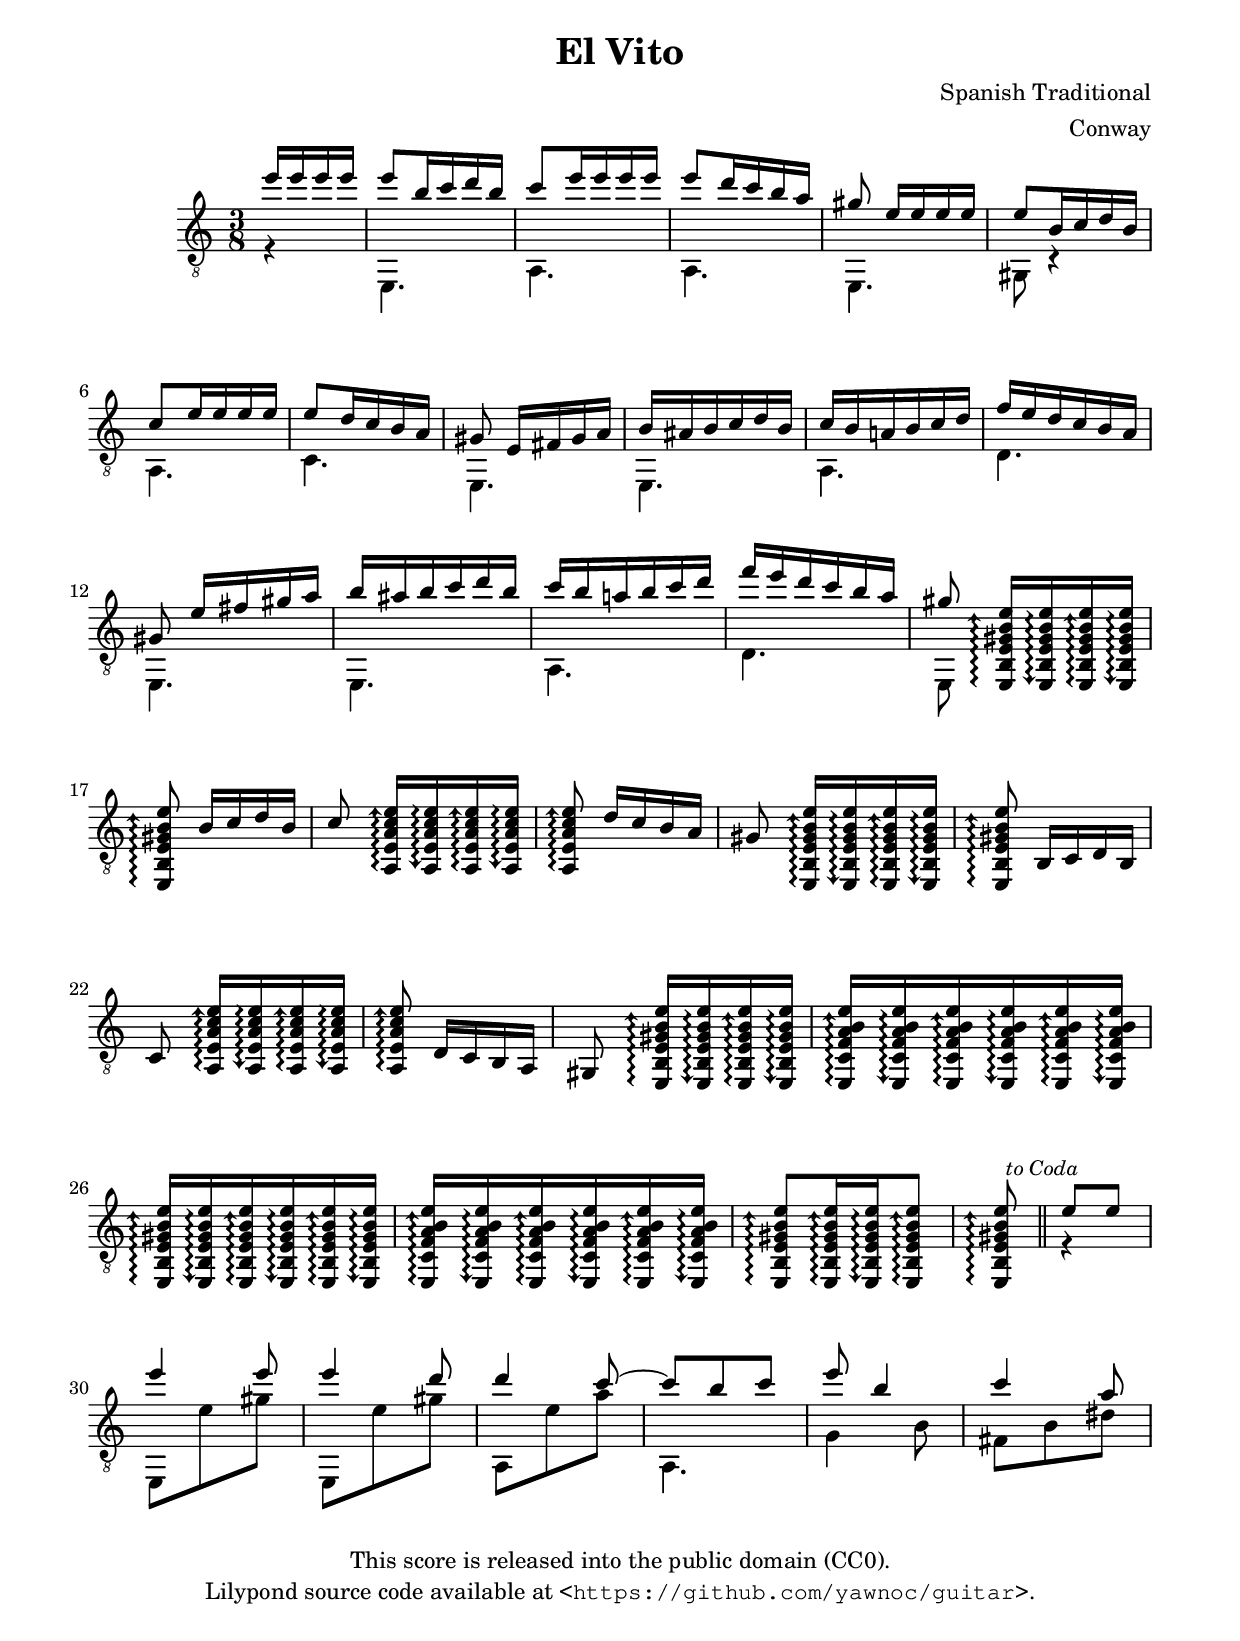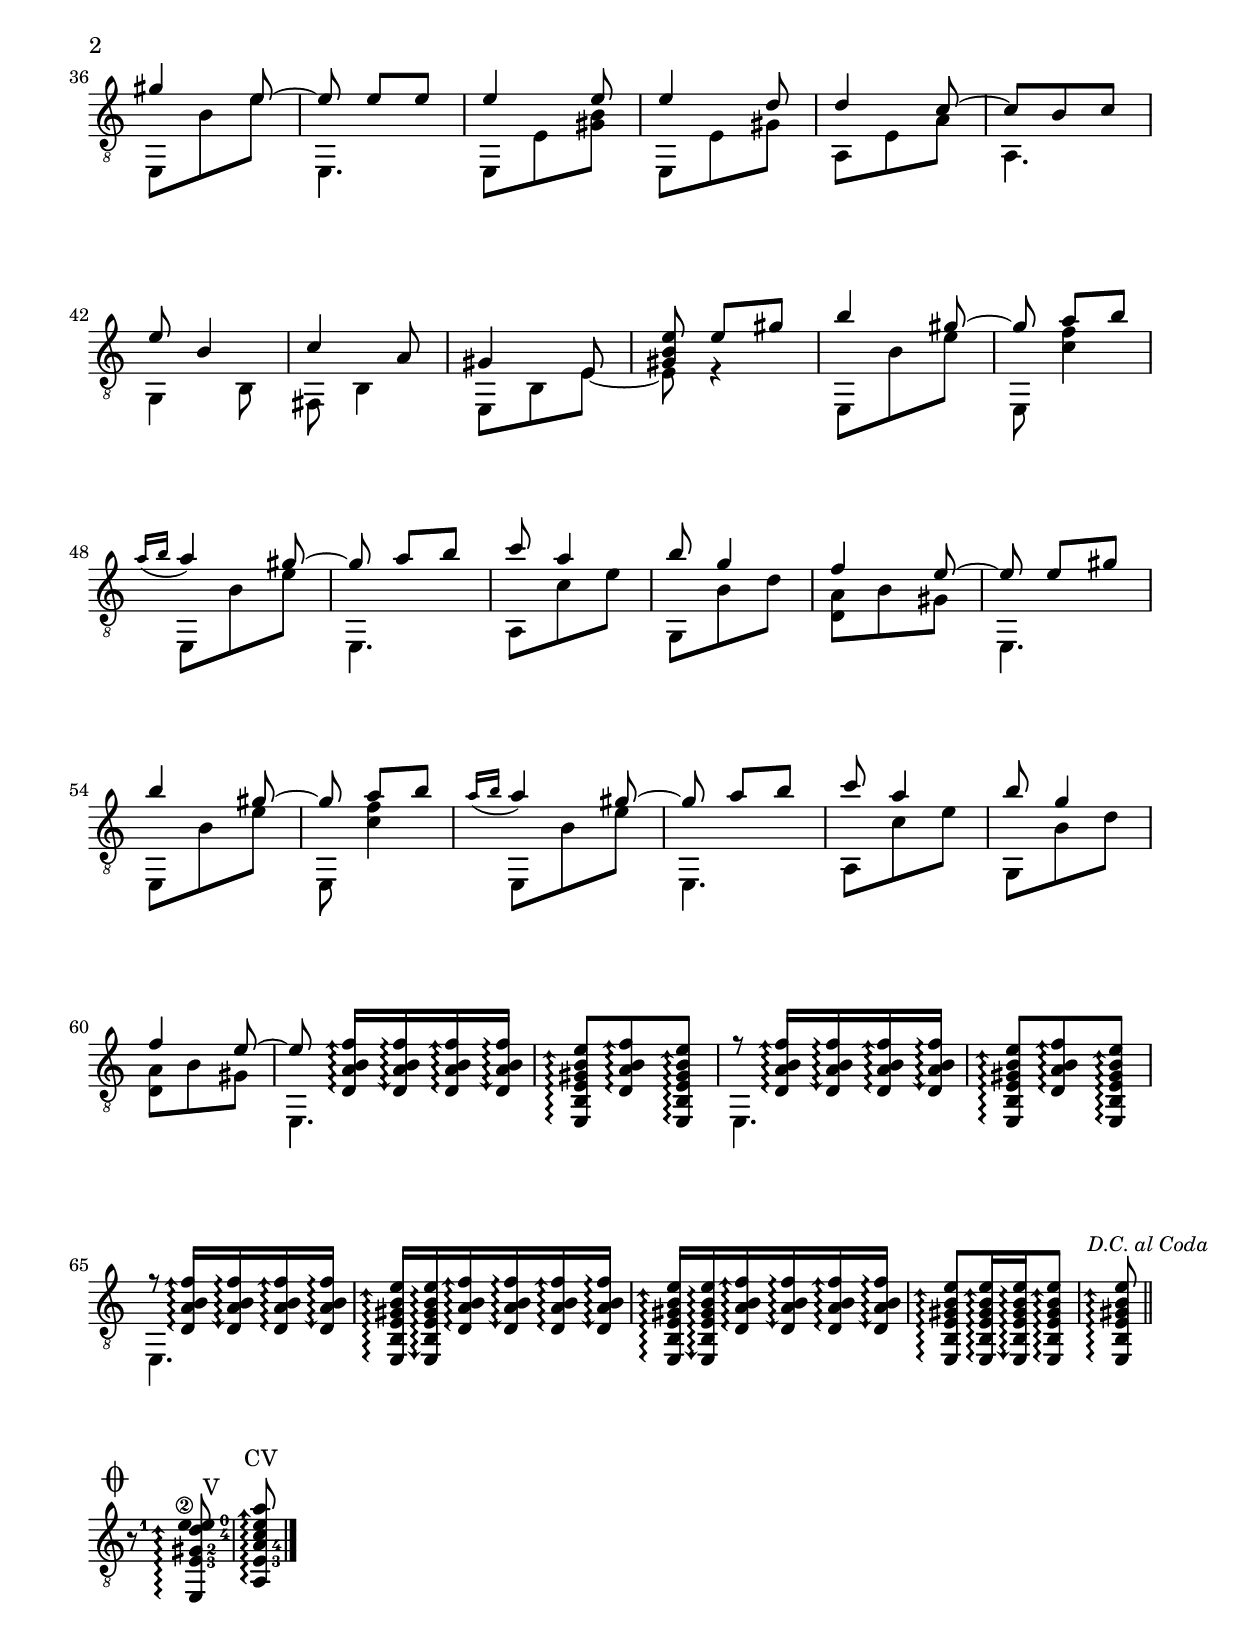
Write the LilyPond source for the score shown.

\version "2.18.2"


%%%%%%%%%%%%%%%%%%%%%%%%%%%%%%%%%%%%%%%%%%%%%%%%%%%%%%%%%%%%%%%%
% General
%%%%%%%%%%%%%%%%%%%%%%%%%%%%%%%%%%%%%%%%%%%%%%%%%%%%%%%%%%%%%%%%

\paper {
  top-margin = 1.5\cm
  left-margin = 1.5\cm
  right-margin = 1.5\cm
  bottom-margin = 1.5\cm
  ragged-last-bottom = ##f
  footnote-separator-markup = \markup { \vspace #1.5 }
}

globalSettings = {
  \accidentalStyle modern
  \compressFullBarRests
  \mergeDifferentlyHeadedOn
  \mergeDifferentlyDottedOn
  \numericTimeSignature
  \pointAndClickOff
  \override TextScript.extra-offset = #'(0 . 0.7)
  \override Score.FootnoteItem.annotation-line = ##f
}

origin-url = "https://github.com/yawnoc/guitar"

\header {
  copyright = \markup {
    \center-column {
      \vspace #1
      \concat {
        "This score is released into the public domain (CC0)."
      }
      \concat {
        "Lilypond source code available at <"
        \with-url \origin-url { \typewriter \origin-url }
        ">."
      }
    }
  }
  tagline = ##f
}

triplet = #(define-music-function
  (parser location music) (ly:music?)
  #{
    \tuplet 3/2 { $music }
  #}
)

tripletDuple = #(define-music-function
  (parser location music) (ly:music?)
  #{
    \tuplet 6/4 { $music }
  #}
)

overrideBeamedStemLengths = #(define-scheme-function
  (parser location lengths) (list?)
  #{
    \override Stem.details.beamed-lengths = $lengths
  #}
)
revertBeamedStemLengths = { \revert Stem.details.beamed-lengths }

overrideBeamVerticalPositions = #(define-scheme-function
  (parser location positions) (pair?)
  #{
    \override Beam.positions = $positions
  #}
)

%%%%%%%%%%%%%%%%%%%%%%%%%%%%%%%%%%%%%%%%%%%%%%%%%%%%%%%%%%%%%%%%
% Semantic bar lines
%%%%%%%%%%%%%%%%%%%%%%%%%%%%%%%%%%%%%%%%%%%%%%%%%%%%%%%%%%%%%%%%

barLineGoto = { \bar "||" }
barLineKeyChange = { \bar "||" }
barLineEnd = { \bar "|." }

%%%%%%%%%%%%%%%%%%%%%%%%%%%%%%%%%%%%%%%%%%%%%%%%%%%%%%%%%%%%%%%%
% Guitar notation
%%%%%%%%%%%%%%%%%%%%%%%%%%%%%%%%%%%%%%%%%%%%%%%%%%%%%%%%%%%%%%%%

stringNumbersAbove = { \set stringNumberOrientations = #'(up) }
stringNumbersBelow = { \set stringNumberOrientations = #'(down) }

fingeringAbove = { \set fingeringOrientations = #'(up) }
fingeringBelow = { \set fingeringOrientations = #'(down) }
fingeringAleft = { \set fingeringOrientations = #'(left) }
fingeringAright = { \set fingeringOrientations = #'(right) }

startGraceMusic = {
  <>(
  \override Fingering.font-size = -6
}
stopGraceMusic = {
  \revert Fingering.font-size
  <>)
}

overrideHorizontalShift = #(define-scheme-function
  (parser location distance) (number?)
  #{
    \override NoteColumn.force-hshift = $distance
  #}
)
revertHorizontalShift = { \revert NoteColumn.force-hshift }

barreSpan = #(define-music-function
  (parser location label offsetPair music)
  (string? (pair? (cons 0 0)) ly:music?)
  (let
    (
      (elements (extract-named-music music '(NoteEvent EventChord)))
    )
    (if
      (pair? elements)
      (let
        (
          (first-element (first elements))
          (last-element (last elements))
        )
        (set!
          (ly:music-property first-element 'articulations)
          (cons
            (make-music 'TextSpanEvent 'span-direction -1)
            (ly:music-property first-element 'articulations)
          )
        )
        (set!
          (ly:music-property last-element 'articulations)
          (cons
            (make-music 'TextSpanEvent 'span-direction 1)
            (ly:music-property last-element 'articulations)
          )
        )
      )
    )
  )
  #{
    \once \override TextSpanner.font-shape = #'upright
    \once \override TextSpanner.style = #'line
    \once \override TextSpanner.extra-offset = #offsetPair
    \once \override TextSpanner.bound-details = #`(
      (left
        (text . ,#{ \markup { \raise #-0.7 { #label \hspace #0.7 }} #})
        (Y . 0)
        (padding . -0.8)
        (attach-dir . -2)
      )
      (right
        (text . ,#{ \markup { \draw-line #'(0 . -1.3) } #}) ;; draw hook
        (Y . 0)
        (padding . -0.5)
        (attach-dir . 2)
      )
    )
    \once \override TextSpanner #'after-line-breaking = #(lambda (grob)
      (let*
        (
          (originalGrob (ly:grob-original grob))
          (splitGrobs (ly:spanner-broken-into originalGrob))
        )
        (if
          (and
            (>= (length splitGrobs) 2)
            (not (eq? (car (last-pair splitGrobs)) grob))
          )
          (begin
            (ly:grob-set-nested-property! grob
              '(bound-details right text)
              #{ \markup { \draw-line #'(0 . 0) } #} ;; suppress draw hook
            )
            (ly:grob-set-property! grob
              'extra-offset
              (cons
                (car offsetPair)
                (+ (cdr offsetPair) 0.7) ;; correction for suppressed hook
              )
            )
            (ly:grob-set-nested-property! grob
              '(bound-details right padding)
              #'-3 ;; increase spanner length
            )
          )
        )
      )
    )
    $music
  #}
)

barre = #(define-scheme-function
  (parser location label) (string?)
  #{
    \markup {
      \center-align {
        \hspace #0.7
        $label
      }
    }
  #}
)

nudgeNextBarre = #(define-scheme-function
  (parser location distance) (number?)
  #{
    \once \override TextScript.X-offset = $distance
  #}
)

position = #(define-scheme-function
  (parser location label) (string?)
  #{
    \markup {
      \center-align {
        \hspace #0.5
        $label
      }
    }
  #}
)

#(define-markup-command
  (markupString layout properties stringNumber) (markup?)
  (interpret-markup layout properties
    #{
      \markup \circle { \bold #stringNumber }
    #}
  )
)

#(define-markup-command
  (resonatesOn layout properties note stringNumber) (markup? markup?)
  (interpret-markup layout properties
    #{
      \markup { #note "resonates on" \markupString #stringNumber }
    #}
  )
)

%%%%%%%%%%%%%%%%%%%%%%%%%%%%%%%%%%%%%%%%%%%%%%%%%%%%%%%%%%%%%%%%
% Goto statements
%%%%%%%%%%%%%%%%%%%%%%%%%%%%%%%%%%%%%%%%%%%%%%%%%%%%%%%%%%%%%%%%

overrideGotoVisibility = {
  \once \override Score.RehearsalMark #'break-visibility = #'#(#t #t #f)
}

makeGotoMark = #(define-scheme-function
  (parser location label) (string?)
  #{
    \mark \markup { \small \italic $label }
  #}
)

simultaneousMarkSeparator = {
  \cadenzaOn
    s1073741824 % stupid, but works
  \cadenzaOff
}

coda = {
  \overrideGotoVisibility
  \mark \markup { \musicglyph #"scripts.coda" }
}

fine = {
  \overrideGotoVisibility
  \makeGotoMark Fine
}

dcAlCoda = {
  \overrideGotoVisibility
  \makeGotoMark "D.C. al Coda"
}

dcAlFine = {
  \overrideGotoVisibility
  \makeGotoMark "D.C. al Fine"
}

toCoda = {
  \overrideGotoVisibility
  \makeGotoMark "to Coda"
}



\header {
  title = "El Vito"
  composer = "Spanish Traditional"
  arranger = "Conway"
}


\paper {
  systems-per-page = 7
  ragged-last = ##t
}


initialSignatures = {
  \clef "treble_8"
  \key a \minor
  \time 3/8
}


highVoiceMusic = {
  
  \globalSettings
  
  % Main theme high
  \partial 4
  \relative c'' {
    e16 e e e |
    e8 b16 c d b |
    c8 e16 e e e |
    e8 d16 c b a |
    gis8
  }
  
  % Main theme low
  \barNumberCheck #4
  \relative c' {
    e16[ e e e] |
    e8 b16 c d b |
    c8 e16 e e e |
    e8 d16 c b a |
    gis8
  }
  
  % Scale run low
  \barNumberCheck #8
  \relative c {
    e16[ fis gis a] |
    b ais b c d b |
    c b a b c d |
    f e d c b a |
    gis8
  }
  
  % Scale run high
  \barNumberCheck #12
  \relative c' {
    e16[ fis gis a] |
    b ais b c d b |
    c b a b c d |
    f e d c b a |
    gis8
  }
  
  % Strummed main theme high
  \barNumberCheck #16
  \relative c' {
    \arpeggioArrowUp
    <e b gis e b e,>16[ \arpeggio
      \arpeggioArrowDown
      <e b gis e b e,> \arpeggio
      \arpeggioArrowUp
      <e b gis e b e,> \arpeggio
      \arpeggioArrowDown
      <e b gis e b e,>] \arpeggio|
      \arpeggioArrowUp
    <e b gis e b e,>8 \arpeggio b16[ c d b] |
    c8
      \arpeggioArrowUp
      <e c a e a,>16[ \arpeggio
      \arpeggioArrowDown
      <e c a e a,> \arpeggio
      \arpeggioArrowUp
      <e c a e a,> \arpeggio
      \arpeggioArrowDown
      <e c a e a,>] \arpeggio
    \arpeggioArrowUp
    <e c a e a,>8 \arpeggio d16[ c b a] |
    gis8
  }
  
  % Strummed main theme low
  \barNumberCheck #20
  \relative c' {
    \arpeggioArrowUp
    <e b gis e b e,>16[ \arpeggio
      \arpeggioArrowDown
      <e b gis e b e,> \arpeggio
      \arpeggioArrowUp
      <e b gis e b e,> \arpeggio
      \arpeggioArrowDown
      <e b gis e b e,>] \arpeggio |
    \arpeggioArrowUp
    <e b gis e b e,>8 \arpeggio b,16[ c d b] |
    c8
      \arpeggioArrowUp
      <e' c a e a,>16[ \arpeggio
      \arpeggioArrowDown
      <e c a e a,> \arpeggio
      \arpeggioArrowUp
      <e c a e a,> \arpeggio
      \arpeggioArrowDown
      <e c a e a,>] \arpeggio
    \arpeggioArrowUp
    <e c a e a,>8 \arpeggio d,16[ c b a] |
    gis8
  }
  
  % Strummed interlude
  \barNumberCheck #24
  \relative c' {
    \arpeggioArrowUp
    <e b gis e b e,>16[ \arpeggio
      \arpeggioArrowDown
      <e b gis e b e,> \arpeggio
      \arpeggioArrowUp
      <e b gis e b e,> \arpeggio
      \arpeggioArrowDown
      <e b gis e b e,>] \arpeggio |
    \arpeggioArrowUp
    <e b a f c e,> \arpeggio
      \arpeggioArrowDown
      <e b a f c e,> \arpeggio
      \arpeggioArrowUp
      <e b a f c e,> \arpeggio
      \arpeggioArrowDown
      <e b a f c e,> \arpeggio
      \arpeggioArrowUp
      <e b a f c e,> \arpeggio
      \arpeggioArrowDown
      <e b a f c e,> \arpeggio |
    \arpeggioArrowUp
    <e b gis e b e,> \arpeggio
      \arpeggioArrowDown
      <e b gis e b e,> \arpeggio
      \arpeggioArrowUp
      <e b gis e b e,> \arpeggio
      \arpeggioArrowDown
      <e b gis e b e,> \arpeggio
      \arpeggioArrowUp
      <e b gis e b e,> \arpeggio
      \arpeggioArrowDown
      <e b gis e b e,> \arpeggio |
    \arpeggioArrowUp
    <e b a f c e,> \arpeggio
      \arpeggioArrowDown
      <e b a f c e,> \arpeggio
      \arpeggioArrowUp
      <e b a f c e,> \arpeggio
      \arpeggioArrowDown
      <e b a f c e,> \arpeggio
      \arpeggioArrowUp
      <e b a f c e,> \arpeggio
      \arpeggioArrowDown
      <e b a f c e,> \arpeggio |
    \arpeggioArrowUp
    <e b gis e b e,>8 \arpeggio
      <e b gis e b e,>16 \arpeggio
      \arpeggioArrowDown
      <e b gis e b e,> \arpeggio
      \arpeggioArrowUp
      <e b gis e b e,>8 \arpeggio |
    <e b gis e b e,>8 \arpeggio
      \bar "||" \toCoda
  }
  
  % Lyrical theme high
  \barNumberCheck #29
  \relative c' {
    e8 e |
    e'4 e8 |
    e4 d8 |
    d4 c8~ |
    c b c |
    e b4 |
    c4 a8 |
    gis4 e8~ |
    e
  }
  
  % Lyrical theme low
  \barNumberCheck #37
  \relative c' {
    e8[ e] |
    e4 e8 |
    e4 d8 |
    d4 c8~ |
    c b c |
    e b4 |
    c4 a8 |
    gis4 e8 |
    <gis b e>
  }
  
  % Bull-fighting theme
  \barNumberCheck 45
  \relative c' {
    e8[ gis] |
    b4 gis8~ |
    gis8 a[ b] |
    \grace { a16_( b } a4) gis8~ |
    gis8 a[ b] |
    c8 a4 |
    b8 g4 |
    f4 e8~ |
    e8
  }
  
  % Bull-fighting theme again
  \barNumberCheck 53
  \relative c' {
    e8[ gis] |
    b4 gis8~ |
    gis8 a[ b] |
    \grace { a16_( b } a4) gis8~ |
    gis8 a[ b] |
    c8 a4 |
    b8 g4 |
    f4 e8~ |
    e8
  }
  
  % Returning strummed interlude
  \barNumberCheck 61
  \relative c' {
    \arpeggioArrowUp
    <f b, a d,>16[ \arpeggio
      \arpeggioArrowDown
      <f b, a d,> \arpeggio
      \arpeggioArrowUp
      <f b, a d,> \arpeggio
      \arpeggioArrowDown
      <f b, a d,>] \arpeggio |
    \arpeggioArrowUp
    <e b gis e b e,>8 \arpeggio
      <f b, a d,> \arpeggio
      <e b gis e b e,> \arpeggio |
    r8
    \arpeggioArrowUp
      <f b, a d,>16 \arpeggio
      \arpeggioArrowDown
      <f b, a d,> \arpeggio
      \arpeggioArrowUp
      <f b, a d,> \arpeggio
      \arpeggioArrowDown
      <f b, a d,> \arpeggio |
    \arpeggioArrowUp
    <e b gis e b e,>8 \arpeggio
      <f b, a d,> \arpeggio
      <e b gis e b e,> \arpeggio |
    r8
    \arpeggioArrowUp
      <f b, a d,>16 \arpeggio
      \arpeggioArrowDown
      <f b, a d,> \arpeggio
      \arpeggioArrowUp
      <f b, a d,> \arpeggio
      \arpeggioArrowDown
      <f b, a d,> \arpeggio |
    \arpeggioArrowUp
    <e b gis e b e,>16 \arpeggio
      \arpeggioArrowDown
      <e b gis e b e,> \arpeggio
      \arpeggioArrowUp
      <f b, a d,> \arpeggio
      \arpeggioArrowDown
      <f b, a d,> \arpeggio
      \arpeggioArrowUp
      <f b, a d,> \arpeggio
      \arpeggioArrowDown
      <f b, a d,> \arpeggio |
    \arpeggioArrowUp
    <e b gis e b e,>16 \arpeggio
      \arpeggioArrowDown
      <e b gis e b e,> \arpeggio
      \arpeggioArrowUp
      <f b, a d,> \arpeggio
      \arpeggioArrowDown
      <f b, a d,> \arpeggio
      \arpeggioArrowUp
      <f b, a d,> \arpeggio
      \arpeggioArrowDown
      <f b, a d,> \arpeggio |
    \arpeggioArrowUp
    <e b gis e b e,>8 \arpeggio
      <e b gis e b e,>16 \arpeggio
      \arpeggioArrowDown
      <e b gis e b e,> \arpeggio
      \arpeggioArrowUp
      <e b gis e b e,>8 \arpeggio |
    <e b gis e b e,>8 \arpeggio
      \bar "||" \dcAlCoda
  }
  
  % Finishing chords
  \break
  \simultaneousMarkSeparator
  \coda
  \barNumberCheck 69
  \relative c' {
    \arpeggioArrowUp
    b8\rest
    <<
      \fingeringAright
      \once \override Staff.AccidentalPlacement.right-padding = #-0.8
      \once \override Arpeggio.padding = #1
      \nudgeNextBarre #1.7
      { <e,, e'-3 gis!-2 d'-4 e-0> \arpeggio^\position V }
        \\
      \fingeringAleft
      { \once \hide Stem <e''-1 \2> }
    >> |
    <a,, e'-3 a-4 c e a> \arpeggio^\barre CV
      \bar "|."
  }
  
}


lowVoiceMusic = {
  
  \globalSettings
  
  % Main theme high
  \partial 4
  \relative c, {
    r4 |
    e4. |
    a |
    a |
    e |
  }
  
  % Main theme low
  \barNumberCheck #5
  \relative c {
    gis8 r4 |
    a4. |
    c |
    e, |
  }
  
  % Scale run low
  \barNumberCheck #9
  \relative c, {
    e4. |
    a |
    d |
    e, |
  }
  
  % Scale run high
  \barNumberCheck #13
  \relative c, {
    e4. |
    a |
    d |
    e,8
  }
  
  % Strummed main theme high
  \barNumberCheck #16
  {
    s4 |
    s4. * 3 |
    s8
  }
  
  % Strummed main theme low
  \barNumberCheck #20
  {
    s4 |
    s4. * 3 |
    s8
  }
  
  % Strummed interlude
  \barNumberCheck #24
  {
    s4 |
    s4. * 4 |
    s8
  }
  
  % Lyrical theme high
  \barNumberCheck #29
  \relative c, {
    r4 |
    e8 e'' gis |
    e,, e'' gis |
    a,, e'' a |
    a,,4. |
    g'4 b8 |
    fis b dis |
    e,, b'' e |
    e,,4. |
  }
  
  % Lyrical theme low
  \barNumberCheck #38
  \relative c, {
    e8 e' <gis b> |
    e, e' gis |
    a, e' a |
    a,4. |
    g4 b8 |
    fis8 b4 |
    e,8 b' e~ |
    e
  }
  
  % Bull-fighting theme
  \barNumberCheck 45
  \relative c, {
    r4 |
    e8 b'' e |
    e,, <c'' f>4 |
    e,,8 b'' e |
    e,,4. |
    a8 c' e |
    g,, b' d |
    <a d,> b gis |
    e,4. |
  }
  
  % Bull-fighting theme again
  \barNumberCheck 54
  \relative c, {
    e8 b'' e |
    e,, <c'' f>4 |
    e,,8 b'' e |
    e,,4. |
    a8 c' e |
    g,, b' d |
    <a d,> b gis |
    e,4. |
  }
  
  % Returning strummed interlude
  \barNumberCheck 62
  \relative c, {
    s4. |
    e4. |
    s4. |
    e4. |
    s4. * 3 |
    s8
  }
  
}


allMusic = {
  \initialSignatures
  <<
    << \highVoiceMusic >>
      \\
    << \lowVoiceMusic >>
  >>
}


\score {
  \allMusic
}
